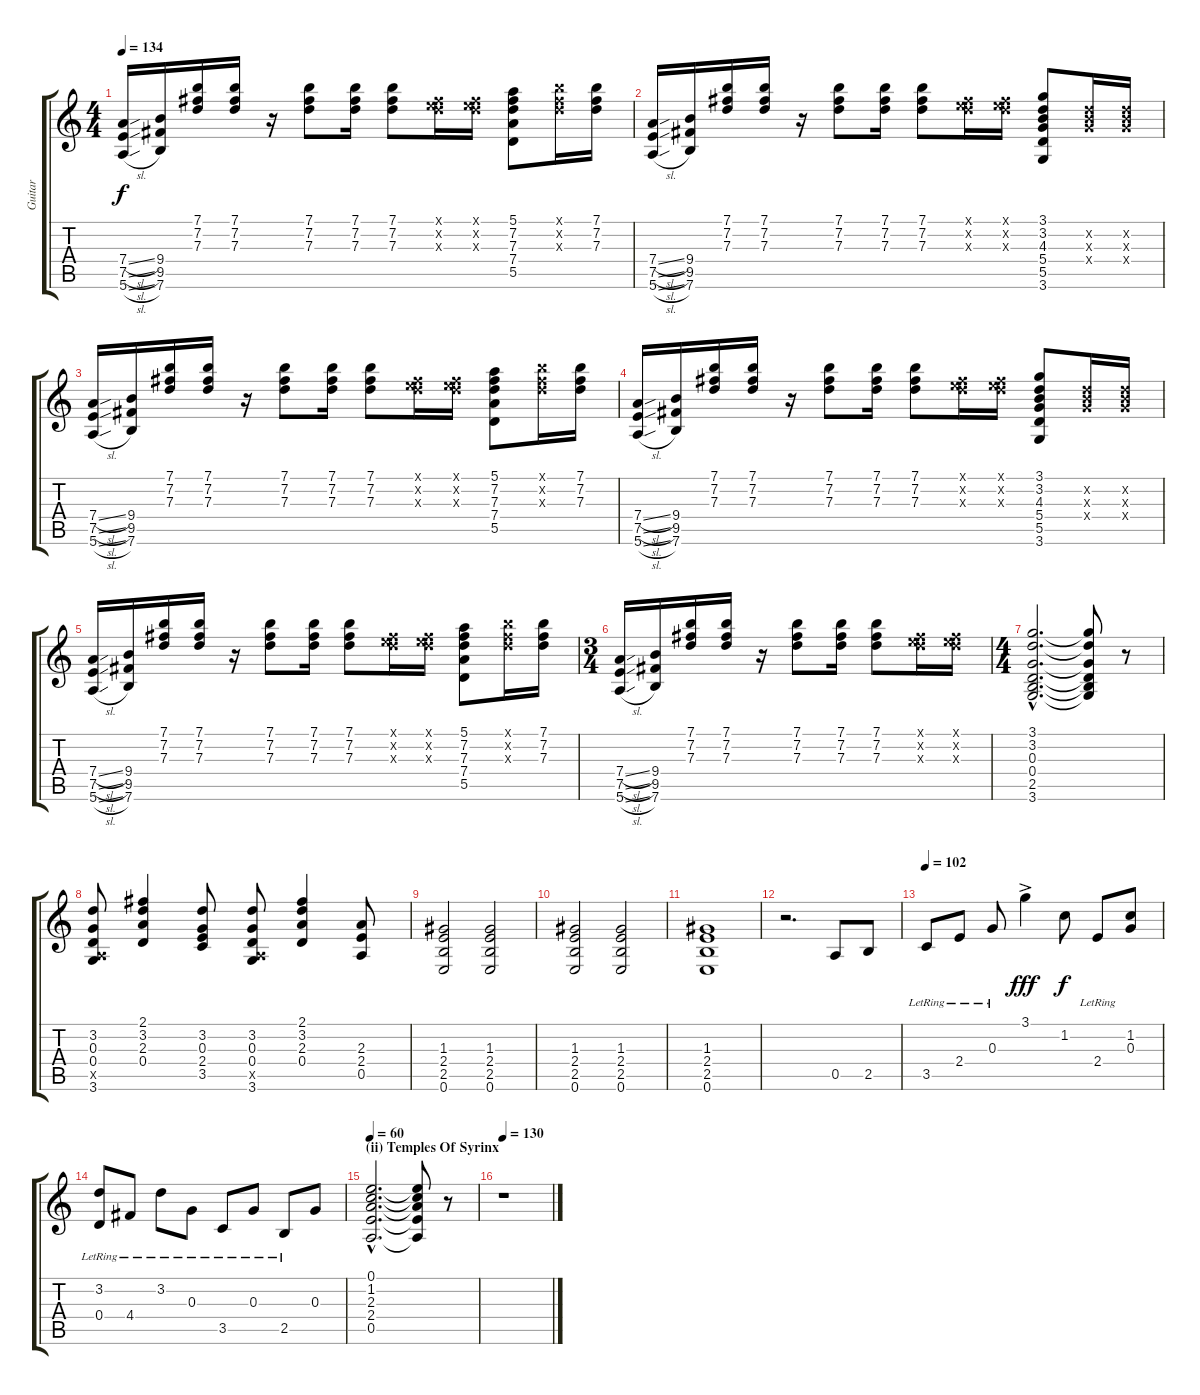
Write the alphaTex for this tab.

\track ("Guitar" "Guitar") {instrument distortionguitar}
\staff {score tabs}
\tuning (E4 B3 G3 D3 A2 E2) {hide}
\ts (4 4)
\tempo 134
\clef g2
\ks c
(7.4{sl} 7.5{sl} 5.6{sl}).16{dy f} (9.4 9.5 7.6).16 (7.1 7.2 7.3).16 (7.1 7.2 7.3).16 r.16 (7.1 7.2 7.3).8 (7.1 7.2 7.3).16 (7.1 7.2 7.3).8 (0.1{x} 7.2{x} 7.3{x}).16 (0.1{x} 7.2{x} 7.3{x}).16 (5.1 7.2 7.3 7.4 5.5).8 (7.1{x} 7.2{x} 7.3{x}).16 (7.1 7.2 7.3).16 |
(7.4{sl} 7.5{sl} 5.6{sl}).16 (9.4 9.5 7.6).16 (7.1 7.2 7.3).16 (7.1 7.2 7.3).16 r.16 (7.1 7.2 7.3).8 (7.1 7.2 7.3).16 (7.1 7.2 7.3).8 (0.1{x} 7.2{x} 7.3{x}).16 (0.1{x} 7.2{x} 7.3{x}).16 (3.1 3.2 4.3 5.4 5.5 3.6).8 (3.2{x} 4.3{x} 5.4{x}).16 (3.2{x} 4.3{x} 5.4{x}).16 |
(7.4{sl} 7.5{sl} 5.6{sl}).16 (9.4 9.5 7.6).16 (7.1 7.2 7.3).16 (7.1 7.2 7.3).16 r.16 (7.1 7.2 7.3).8 (7.1 7.2 7.3).16 (7.1 7.2 7.3).8 (0.1{x} 7.2{x} 7.3{x}).16 (0.1{x} 7.2{x} 7.3{x}).16 (5.1 7.2 7.3 7.4 5.5).8 (7.1{x} 7.2{x} 7.3{x}).16 (7.1 7.2 7.3).16 |
(7.4{sl} 7.5{sl} 5.6{sl}).16 (9.4 9.5 7.6).16 (7.1 7.2 7.3).16 (7.1 7.2 7.3).16 r.16 (7.1 7.2 7.3).8 (7.1 7.2 7.3).16 (7.1 7.2 7.3).8 (0.1{x} 7.2{x} 7.3{x}).16 (0.1{x} 7.2{x} 7.3{x}).16 (3.1 3.2 4.3 5.4 5.5 3.6).8 (3.2{x} 4.3{x} 5.4{x}).16 (3.2{x} 4.3{x} 5.4{x}).16 |
(7.4{sl} 7.5{sl} 5.6{sl}).16 (9.4 9.5 7.6).16 (7.1 7.2 7.3).16 (7.1 7.2 7.3).16 r.16 (7.1 7.2 7.3).8 (7.1 7.2 7.3).16 (7.1 7.2 7.3).8 (0.1{x} 7.2{x} 7.3{x}).16 (0.1{x} 7.2{x} 7.3{x}).16 (5.1 7.2 7.3 7.4 5.5).8 (7.1{x} 7.2{x} 7.3{x}).16 (7.1 7.2 7.3).16 |
\ts (3 4)
(7.4{sl} 7.5{sl} 5.6{sl}).16 (9.4 9.5 7.6).16 (7.1 7.2 7.3).16 (7.1 7.2 7.3).16 r.16 (7.1 7.2 7.3).8 (7.1 7.2 7.3).16 (7.1 7.2 7.3).8 (0.1{x} 7.2{x} 7.3{x}).16 (0.1{x} 7.2{x} 7.3{x}).16 |
\ts (4 4)
(3.1{hac} 3.2{hac} 0.3{hac} 0.4{hac} 2.5{hac} 3.6{hac}).2{d} (3.1{t} 3.2{t} 0.3{t} 0.4{t} 2.5{t} 3.6{t}).8 r.8 |
(3.2 0.3 0.4 0.5{x} 3.6).8 (2.1 3.2 2.3 0.4).4 (3.2 0.3 2.4 3.5).8 (3.2 0.3 0.4 0.5{x} 3.6).8 (2.1 3.2 2.3 0.4).4 (2.3 2.4 0.5).8 |
(1.3 2.4 2.5 0.6).2 (1.3 2.4 2.5 0.6).2 |
(1.3 2.4 2.5 0.6).2 (1.3 2.4 2.5 0.6).2 |
(1.3 2.4 2.5 0.6).1 |
r.2{d} 0.5.8{volume 16 instrument electricguitarjazz} 2.5.8 |
\tempo 102
3.5{lr}.8 2.4{lr}.8 0.3{lr}.8 3.1{ac}.4{dy fff} 1.2.8{dy f} 2.4{lr}.8 (1.2 0.3).8 |
(3.2{lr} 0.4).8 4.4{lr}.8 3.2{lr}.8 0.3{lr}.8 3.5{lr}.8 0.3{lr}.8 2.5{lr}.8 0.3.8 |
\section ("" "(ii) Temples Of Syrinx")
\tempo 60
(0.1{hac} 1.2{hac} 2.3{hac} 2.4{hac} 0.5{hac}).2{d} (0.1{t} 1.2{t} 2.3{t} 2.4{t} 0.5{t}).8 r.8 |
\tempo 130
r.1
